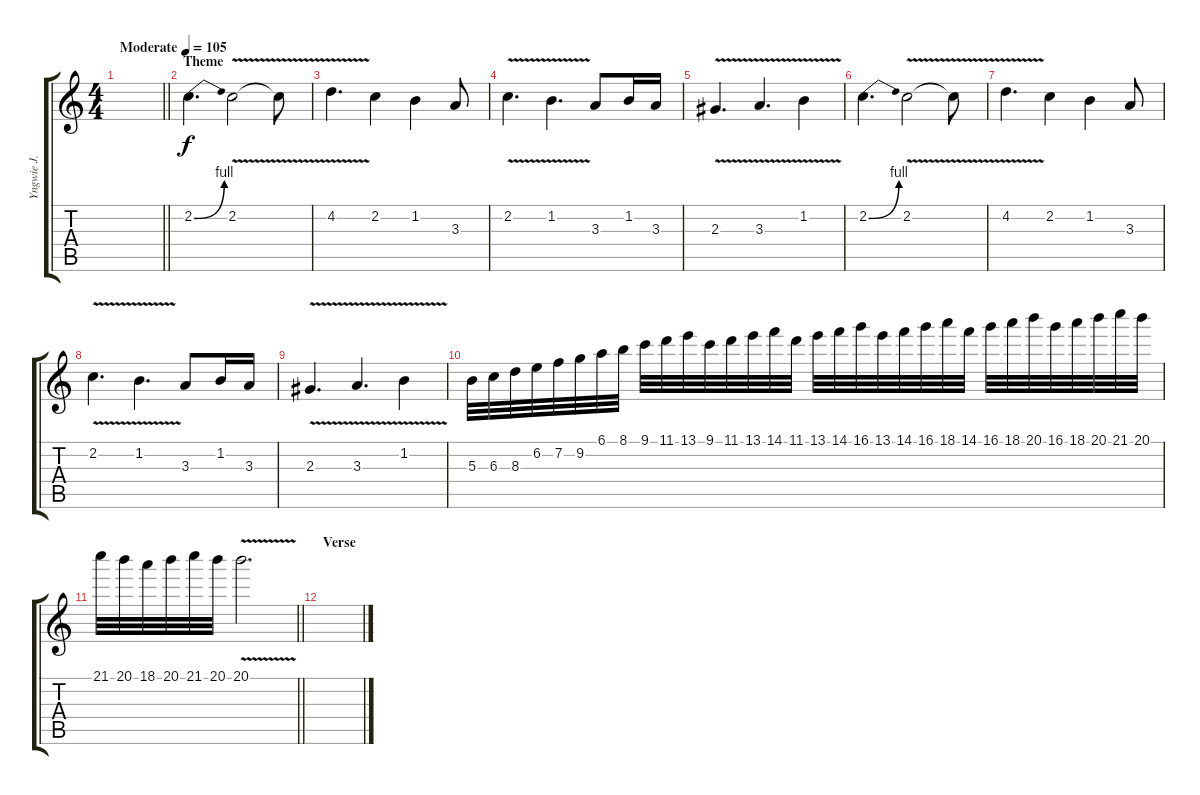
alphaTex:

\track ("Yngwie J. Malmsteen" "Yngwie J. ") {instrument overdrivenguitar}
\staff {score tabs}
\tuning (Eb4 Bb3 Gb3 Db3 Ab2 Eb2) {hide}
\ts (4 4)
\tempo (105 "Moderate")
\clef g2
\barLineRight lightlight
\ks c
|
\section ("" "Theme")
2.2{be (bend 0 0 60 4)}.4{d} 2.2{v}.2 2.2{t}.8 |
4.2{v}.4{d} 2.2.4 1.2.4 3.3.8 |
2.2{v}.4{d} 1.2{v}.4{d} 3.3.8 1.2.16 3.3.16 |
2.3{v}.4{d} 3.3{v}.4{d} 1.2{v}.4 |
2.2{be (bend 0 0 60 4)}.4{d} 2.2{v}.2 2.2{t}.8 |
4.2{v}.4{d} 2.2.4 1.2.4 3.3.8 |
2.2{v}.4{d} 1.2{v}.4{d} 3.3.8 1.2.16 3.3.16 |
2.3{v}.4{d} 3.3{v}.4{d} 1.2{v}.4 |
5.3.32 6.3.32 8.3.32 6.2.32 7.2.32 9.2.32 6.1.32 8.1.32 9.1.32 11.1.32 13.1.32 9.1.32 11.1.32 13.1.32 14.1.32 11.1.32 13.1.32 14.1.32 16.1.32 13.1.32 14.1.32 16.1.32 18.1.32 14.1.32 16.1.32 18.1.32 20.1.32 16.1.32 18.1.32 20.1.32 21.1.32 20.1.32 |
\barLineRight lightlight
21.1.32 20.1.32 18.1.32 20.1.32 21.1.32 20.1.32 20.1{v}.2{d} |
\section ("" "Verse")
